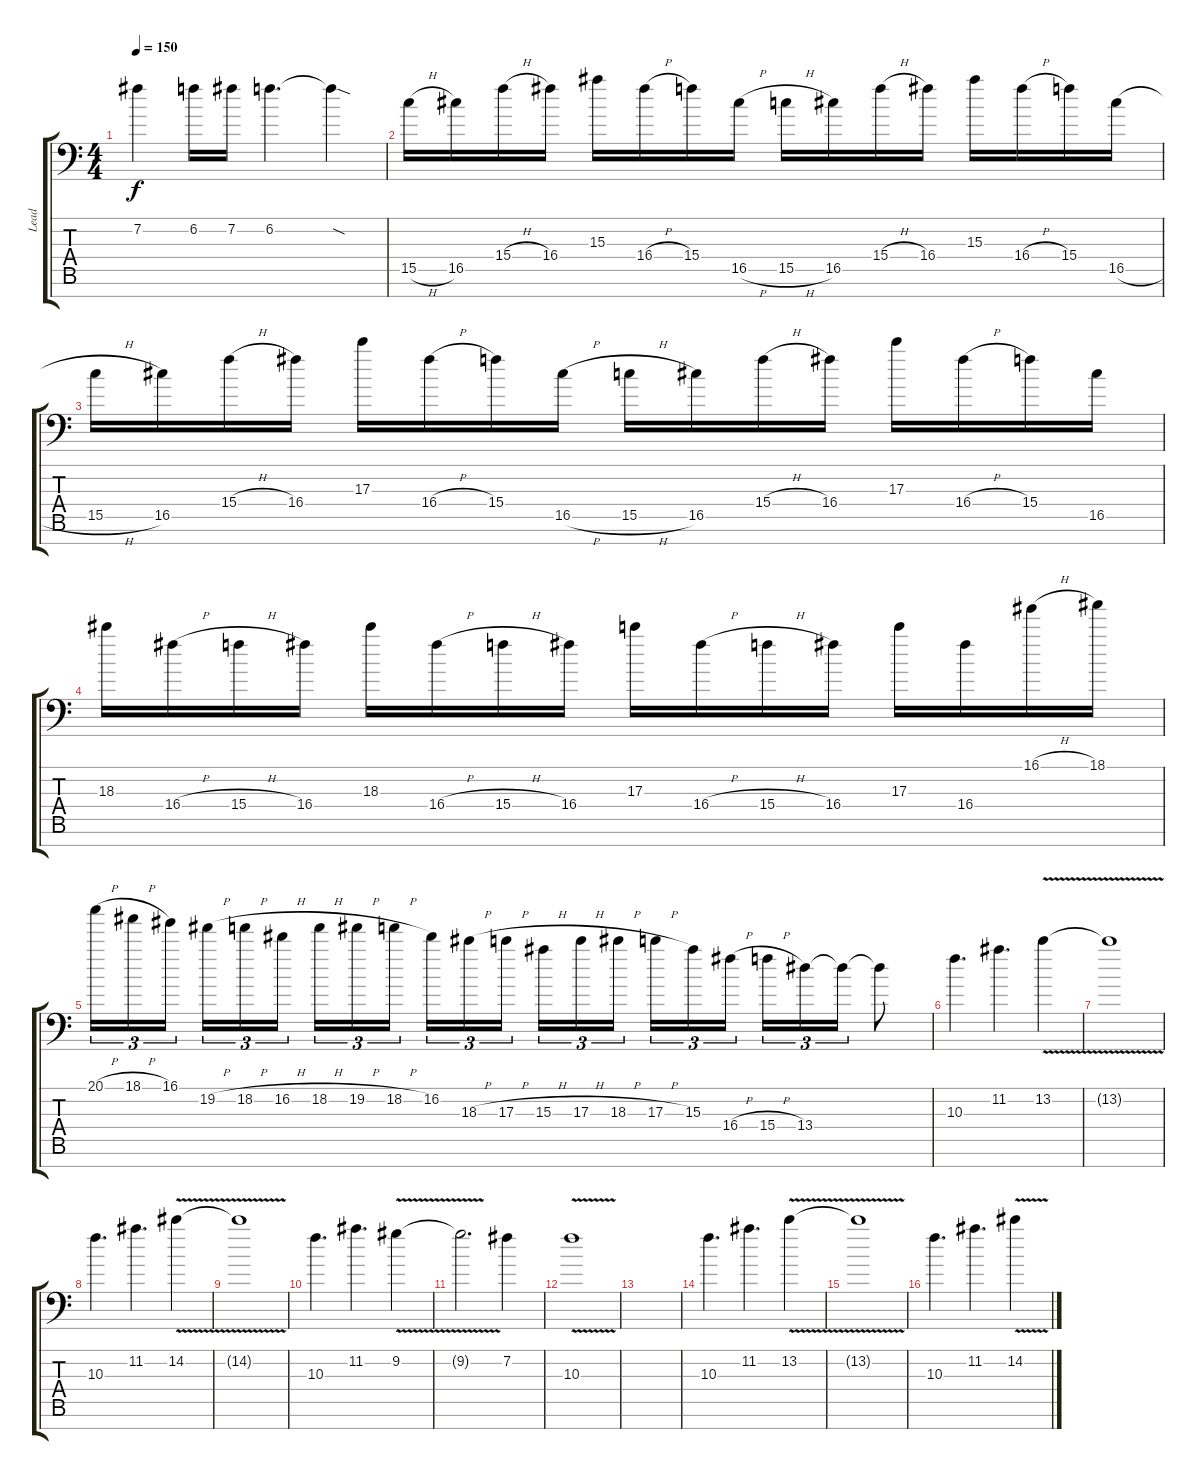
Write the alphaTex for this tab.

\track ("Lead" "Lead") {instrument distortionguitar}
\staff {score tabs}
\tuning (E4 B3 G3 D3 A2 E2 Bb1) {hide}
\ts (4 4)
\tempo 150
\clef f4
\ks c
7.2{t}.4{dy f} 6.2.16 7.2.16 6.2.4{d} 6.2{sod t}.4 |
15.5{h}.16 16.5.16 15.4{h}.16 16.4.16 15.3.16 16.4{h}.16 15.4.16 16.5{h}.16 15.5{h}.16 16.5.16 15.4{h}.16 16.4.16 15.3.16 16.4{h}.16 15.4.16 16.5{h}.16 |
15.5{h}.16 16.5.16 15.4{h}.16 16.4.16 17.3.16 16.4{h}.16 15.4.16 16.5{h}.16 15.5{h}.16 16.5.16 15.4{h}.16 16.4.16 17.3.16 16.4{h}.16 15.4.16 16.5.16 |
18.3.16 16.4{h}.16 15.4{h}.16 16.4.16 18.3.16 16.4{h}.16 15.4{h}.16 16.4.16 17.3.16 16.4{h}.16 15.4{h}.16 16.4.16 17.3.16 16.4.16 16.1{h}.16 18.1.16 |
20.1{h}.16{tu (3 2)} 18.1{h}.16{tu (3 2)} 16.1.16{tu (3 2) beam splitsecondary} 19.2{h}.16{tu (3 2)} 18.2{h}.16{tu (3 2)} 16.2{h}.16{tu (3 2)} 18.2{h}.16{tu (3 2)} 19.2{h}.16{tu (3 2)} 18.2{h}.16{tu (3 2) beam splitsecondary} 16.2.16{tu (3 2)} 18.3{h}.16{tu (3 2)} 17.3{h}.16{tu (3 2)} 15.3{h}.16{tu (3 2)} 17.3{h}.16{tu (3 2)} 18.3{h}.16{tu (3 2) beam splitsecondary} 17.3{h}.16{tu (3 2)} 15.3.16{tu (3 2)} 16.4{h}.16{tu (3 2)} 15.4{h}.16{tu (3 2)} 13.4.16{tu (3 2)} 13.4{t}.16{tu (3 2)} 13.4{t}.8 |
10.3.4{d} 11.2.4{d} 13.2{v}.4 |
13.2{t}.1 |
10.3.4{d} 11.2.4{d} 14.2{v}.4 |
14.2{t}.1 |
10.3.4{d} 11.2.4{d} 9.2{v}.4 |
9.2{t}.2{d} 7.2.4 |
10.3{v}.1 |
|
10.3.4{d} 11.2.4{d} 13.2{v}.4 |
13.2{t}.1 |
10.3.4{d} 11.2.4{d} 14.2{v}.4
